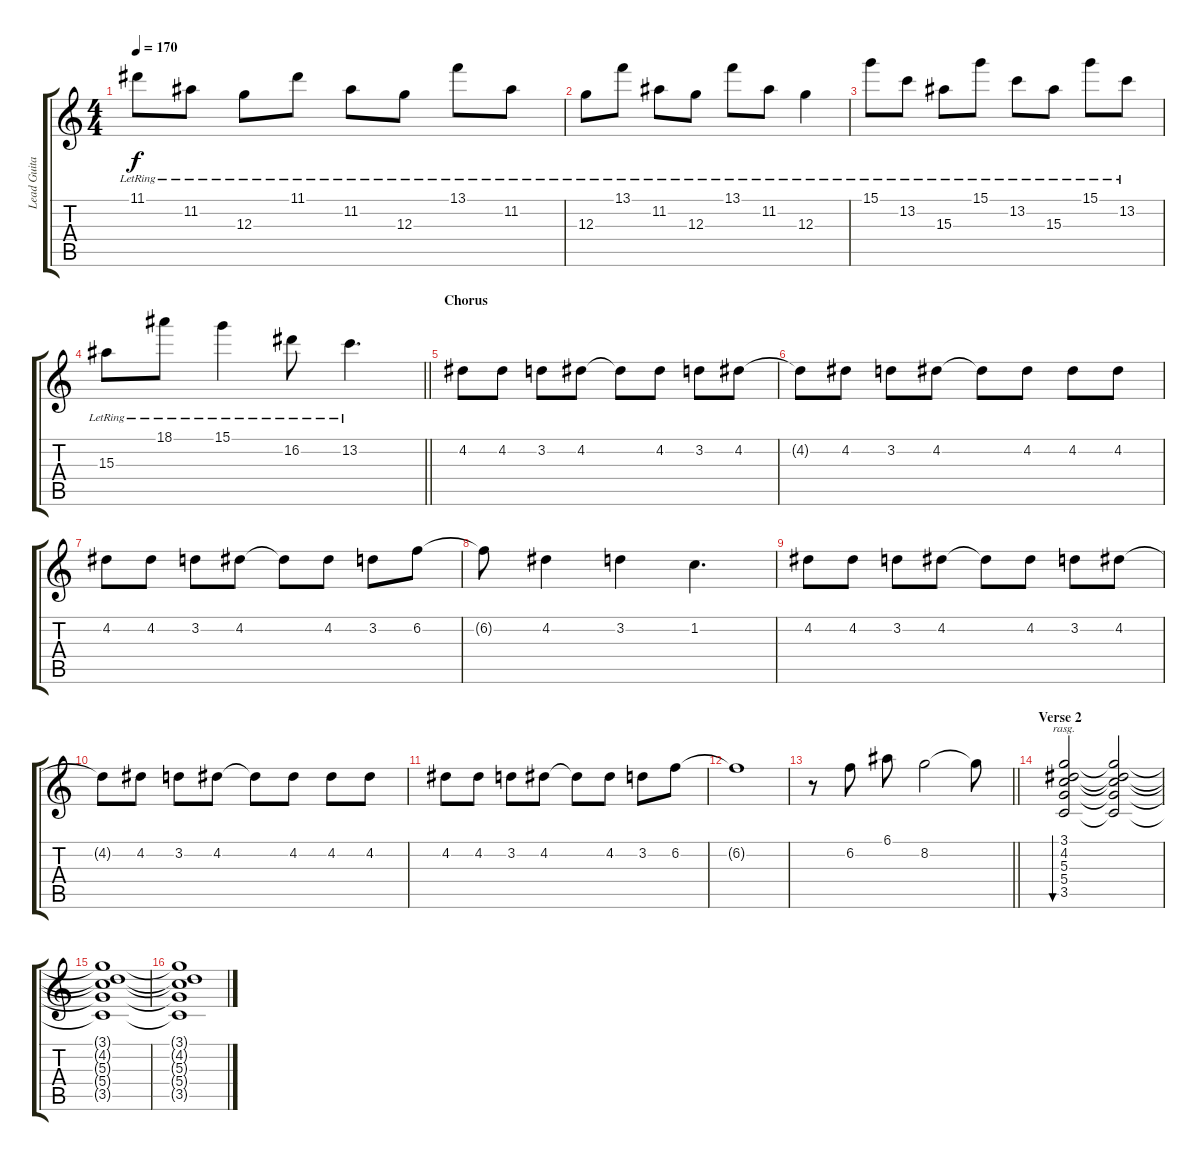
\track ("Lead Guitar" "Lead Guita") {instrument distortionguitar}
\staff {score tabs}
\tuning (E4 B3 G3 D3 A2 D2) {hide}
\ts (4 4)
\tempo 170
\clef g2
\ks c
11.1{lr}.8{dy f} 11.2{lr}.8 12.3{lr}.8 11.1{lr}.8 11.2{lr}.8 12.3{lr}.8 13.1{lr}.8 11.2{lr}.8 |
12.3{lr}.8 13.1{lr}.8 11.2{lr}.8 12.3{lr}.8 13.1{lr}.8 11.2{lr}.8 12.3{lr}.4 |
15.1{lr}.8 13.2{lr}.8 15.3{lr}.8 15.1{lr}.8 13.2{lr}.8 15.3{lr}.8 15.1{lr}.8 13.2{lr}.8 |
\barLineRight lightlight
15.3{lr}.8 18.1{lr}.8 15.1{lr}.4 16.2{lr}.8 13.2{lr}.4{d} |
\section ("" "Chorus")
4.2.8{volume 12 instrument distortionguitar} 4.2.8 3.2.8 4.2.8 4.2{t}.8 4.2.8 3.2.8 4.2.8 |
4.2{t}.8 4.2.8 3.2.8 4.2.8 4.2{t}.8 4.2.8 4.2.8 4.2.8 |
4.2.8 4.2.8 3.2.8 4.2.8 4.2{t}.8 4.2.8 3.2.8 6.2.8 |
6.2{t}.8 4.2.4 3.2.4 1.2.4{d} |
4.2.8 4.2.8 3.2.8 4.2.8 4.2{t}.8 4.2.8 3.2.8 4.2.8 |
4.2{t}.8 4.2.8 3.2.8 4.2.8 4.2{t}.8 4.2.8 4.2.8 4.2.8 |
4.2.8 4.2.8 3.2.8 4.2.8 4.2{t}.8 4.2.8 3.2.8 6.2.8 |
6.2{t}.1 |
\barLineRight lightlight
r.8 6.2.8{volume 7 instrument electricguitarjazz} 6.1.8 8.2.2 8.2{t}.8 |
\section ("" "Verse 2")
(3.1 4.2 5.3 5.4 3.5).2{bu 480 rasg ii} (3.1{t} 4.2{t} 5.3{t} 5.4{t} 3.5{t}).2 |
(3.1{t} 4.2{t} 5.3{t} 5.4{t} 3.5{t}).1 |
(3.1{t} 4.2{t} 5.3{t} 5.4{t} 3.5{t}).1
